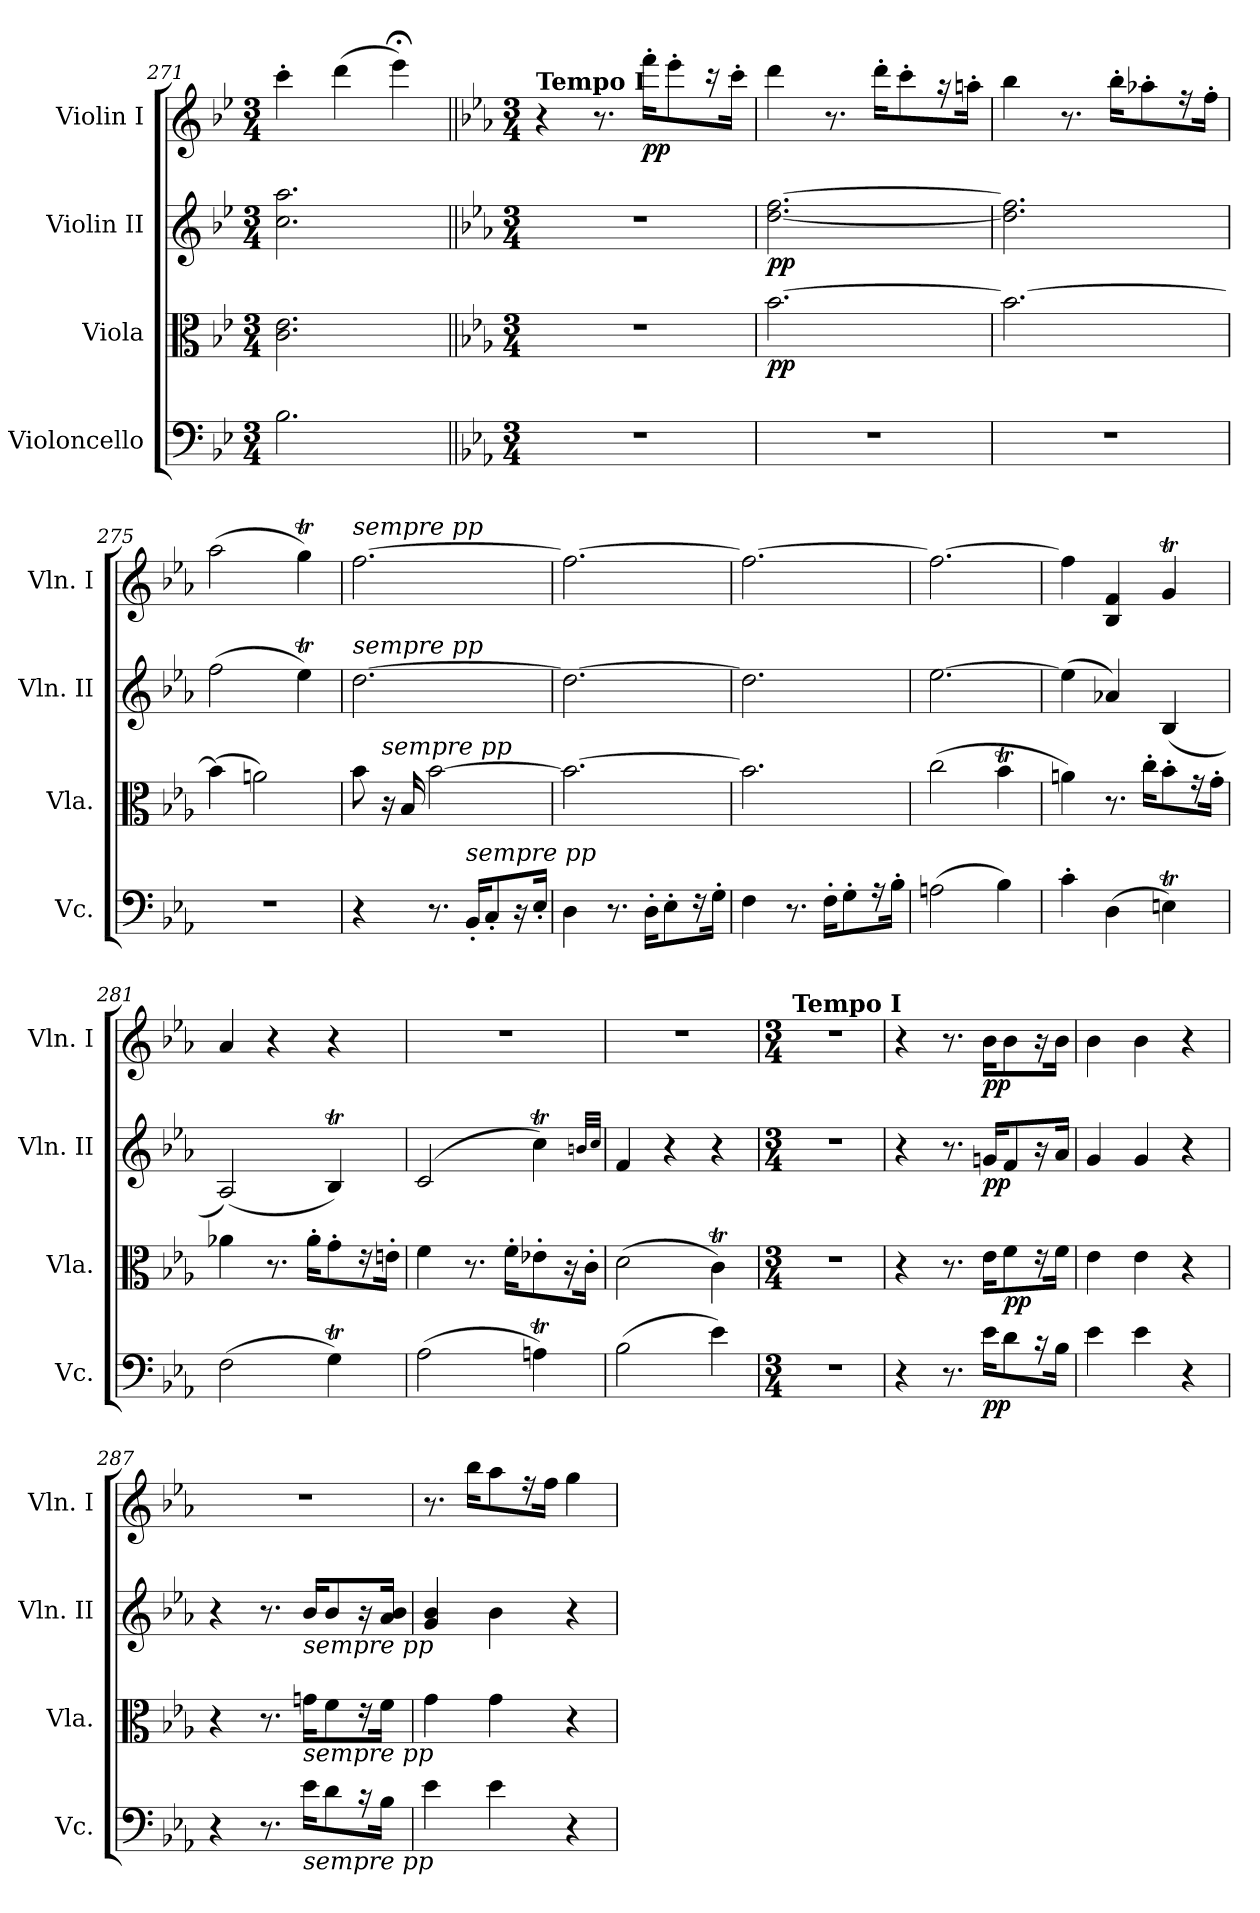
**kern	**dynam	**kern	**dynam	**kern	**dynam	**kern	**dynam
*part4	*part4	*part3	*part3	*part2	*part2	*part1	*part1
*staff4	*staff4	*staff3	*staff3	*staff2	*staff2	*staff1	*staff1
*I"Violoncello	*	*I"Viola	*	*I"Violin II	*	*I"Violin I	*
*I'Vc.	*	*I'Vla.	*	*I'Vln. II	*	*I'Vln. I	*
*clefF4	*	*clefC3	*	*clefG2	*	*clefG2	*
*k[b-e-]	*	*k[b-e-]	*	*k[b-e-]	*	*k[b-e-]	*
*B-:	*	*B-:	*	*B-:	*	*B-:	*
*M3/4	*	*M3/4	*	*M3/4	*	*M3/4	*
=271	=271	=271	=271	=271	=271	=271	=271
2.B-	.	2.c 2.e-	.	2.cc 2.aa	.	4ccc'	.
.	.	.	.	.	.	(4ddd	.
.	.	.	.	.	.	4eee-;<)	.
=272||	=272||	=272||	=272||	=272||	=272||	=272||	=272||
*k[b-e-a-]	*	*k[b-e-a-]	*	*k[b-e-a-]	*	*k[b-e-a-]	*
*E-:	*	*E-:	*	*E-:	*	*E-:	*
*M3/4	*	*M3/4	*	*M3/4	*	*M3/4	*
!	!	!	!	!	!	!LO:TX:a:B:t=Tempo I	!
2.r	.	2.r	.	2.r	.	4r	.
.	.	.	.	.	.	8.r	.
.	.	.	.	.	.	16fff'KL	pp
.	.	.	.	.	.	8eee-'	.
.	.	.	.	.	.	16r	.
.	.	.	.	.	.	16ccc'Jk	.
=273	=273	=273	=273	=273	=273	=273	=273
2.r	.	[2.b-	pp	[2.dd [2.ff	pp	4ddd	.
.	.	.	.	.	.	8.r	.
.	.	.	.	.	.	16ddd'KL	.
.	.	.	.	.	.	8ccc'	.
.	.	.	.	.	.	16r	.
.	.	.	.	.	.	16aan'Jk	.
=274	=274	=274	=274	=274	=274	=274	=274
2.r	.	2.b-_	.	2.dd] 2.ff]	.	4bb-	.
.	.	.	.	.	.	8.r	.
.	.	.	.	.	.	16bb-'KL	.
.	.	.	.	.	.	8aa-X'	.
.	.	.	.	.	.	16r	.
.	.	.	.	.	.	16ff'Jk	.
=275	=275	=275	=275	=275	=275	=275	=275
2.r	.	(4b-]	.	(2ff	.	(2aa-	.
.	.	2an)	.	.	.	.	.
.	.	.	.	4ee-T)	.	4ggt)	.
=276	=276	=276	=276	=276	=276	=276	=276
!	!	!	!	!	!	!LO:TX:a:i:t=sempre pp	!
!	!	!	!	!LO:TX:a:i:t=sempre pp	!	!	!
4r	.	8b-	.	[2.dd	.	[2.ff	.
!	!	!LO:TX:a:i:t=sempre pp	!	!	!	!	!
.	.	16r	.	.	.	.	.
.	.	16B-	.	.	.	.	.
8.r	.	[2b-	.	.	.	.	.
!LO:TX:a:i:t=sempre pp	!	!	!	!	!	!	!
16BB-'KL	.	.	.	.	.	.	.
8C'	.	.	.	.	.	.	.
16r	.	.	.	.	.	.	.
16E-'Jk	.	.	.	.	.	.	.
=277	=277	=277	=277	=277	=277	=277	=277
4D	.	2.b-_	.	2.dd_	.	2.ff_	.
8.r	.	.	.	.	.	.	.
16D'KL	.	.	.	.	.	.	.
8E-'	.	.	.	.	.	.	.
16r	.	.	.	.	.	.	.
16G'Jk	.	.	.	.	.	.	.
=278	=278	=278	=278	=278	=278	=278	=278
4F	.	2.b-]	.	2.dd]	.	2.ff_	.
8.r	.	.	.	.	.	.	.
16F'KL	.	.	.	.	.	.	.
8G'	.	.	.	.	.	.	.
16r	.	.	.	.	.	.	.
16B-'Jk	.	.	.	.	.	.	.
=279	=279	=279	=279	=279	=279	=279	=279
(2An	.	(2cc	.	[2.ee-	.	2.ff_	.
4B-)	.	4b-T	.	.	.	.	.
=280	=280	=280	=280	=280	=280	=280	=280
4c'	.	4an)	.	(4ee-]	.	4ff]	.
(4D	.	8.r	.	4a-X)	.	4B- 4f	.
.	.	16cc'KL	.	.	.	.	.
4Ent)	.	8b-'	.	(4B-	.	4gt	.
.	.	16r	.	.	.	.	.
.	.	16g'Jk	.	.	.	.	.
=281	=281	=281	=281	=281	=281	=281	=281
(2F	.	4a-X	.	(2A-)	.	4a-	.
.	.	8.r	.	.	.	4r	.
.	.	16a-'KL	.	.	.	.	.
4Gt)	.	8g'	.	4B-T)	.	4r	.
.	.	16r	.	.	.	.	.
.	.	16en'Jk	.	.	.	.	.
=282	=282	=282	=282	=282	=282	=282	=282
(2A-	.	4f	.	(2c	.	2.r	.
.	.	8.r	.	.	.	.	.
.	.	16f'KL	.	.	.	.	.
4Ant)	.	8e-X'	.	4ccT)	.	.	.
.	.	16r	.	.	.	.	.
.	.	16c'Jk	.	.	.	.	.
.	.	.	.	32qqbn/LLL	.	.	.
.	.	.	.	32qqcc/JJJ	.	.	.
=283	=283	=283	=283	=283	=283	=283	=283
(2B-	.	(2d	.	4f	.	2.r	.
.	.	.	.	4r	.	.	.
4e-)	.	4cT)	.	4r	.	.	.
=284	=284	=284	=284	=284	=284	=284	=284
*M3/4	*	*M3/4	*	*M3/4	*	*M3/4	*
!	!	!	!	!	!	!LO:TX:a:B:t=Tempo I	!
2.r	.	2.r	.	2.r	.	2.r	.
=285	=285	=285	=285	=285	=285	=285	=285
4r	.	4r	.	4r	.	4r	.
8.r	.	8.r	.	8.r	.	8.r	.
16e-KL	pp	16e-KL	.	16gnKL	pp	16b-KL	pp
8d	.	8f	pp	8f	.	8b-	.
16r	.	16r	.	16r	.	16r	.
16B-Jk	.	16fJk	.	16a-Jk	.	16b-Jk	.
=286	=286	=286	=286	=286	=286	=286	=286
4e-	.	4e-	.	4g	.	4b-	.
4e-	.	4e-	.	4g	.	4b-	.
4r	.	4r	.	4r	.	4r	.
=287	=287	=287	=287	=287	=287	=287	=287
4r	.	4r	.	4r	.	2.r	.
8.r	.	8.r	.	8.r	.	.	.
!	!	!	!	!LO:TX:b:i:t=sempre pp	!	!	!
!	!	!LO:TX:b:i:t=sempre pp	!	!	!	!	!
!LO:TX:b:i:t=sempre pp	!	!	!	!	!	!	!
16e-KL	.	16gnKL	.	16b-KL	.	.	.
8d	.	8f	.	8b-	.	.	.
16r	.	16r	.	16r	.	.	.
16B-Jk	.	16fJk	.	16a- 16b-Jk	.	.	.
=288	=288	=288	=288	=288	=288	=288	=288
4e-	.	4g	.	4g 4b-	.	8.r	.
.	.	.	.	.	.	16bb-KL	.
4e-	.	4g	.	4b-	.	8aa-	.
.	.	.	.	.	.	16r	.
.	.	.	.	.	.	16ffJk	.
4r	.	4r	.	4r	.	4gg	.
=	=	=	=	=	=	=	=
*-	*-	*-	*-	*-	*-	*-	*-
